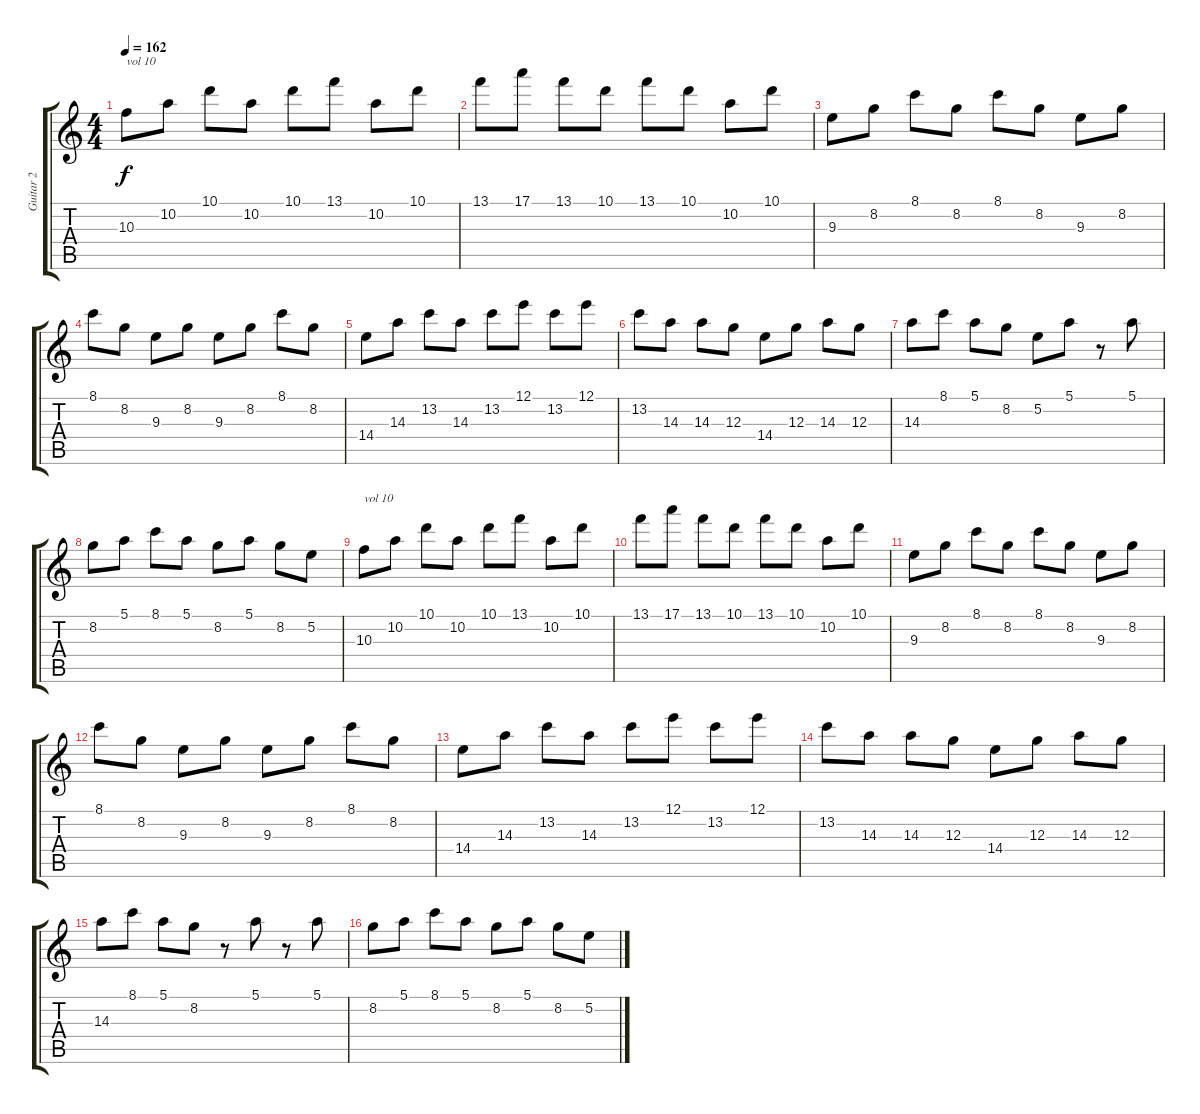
\track ("Guitar 2" "Guitar 2") {instrument distortionguitar}
\staff {score tabs}
\tuning (E4 B3 G3 D3 A2 E2) {hide}
\ts (4 4)
\tempo 162
\clef g2
\ks c
10.3.8{txt "vol 10" dy f} 10.2.8 10.1.8 10.2.8 10.1.8 13.1.8 10.2.8 10.1.8 |
13.1.8 17.1.8 13.1.8 10.1.8 13.1.8 10.1.8 10.2.8 10.1.8 |
9.3.8 8.2.8 8.1.8 8.2.8 8.1.8 8.2.8 9.3.8 8.2.8 |
8.1.8 8.2.8 9.3.8 8.2.8 9.3.8 8.2.8 8.1.8 8.2.8 |
14.4.8 14.3.8 13.2.8 14.3.8 13.2.8 12.1.8 13.2.8 12.1.8 |
13.2.8 14.3.8 14.3.8 12.3.8 14.4.8 12.3.8 14.3.8 12.3.8 |
14.3.8 8.1.8 5.1.8 8.2.8 5.2.8 5.1.8 r.8 5.1.8 |
8.2.8 5.1.8 8.1.8 5.1.8 8.2.8 5.1.8 8.2.8 5.2.8 |
10.3.8{txt "vol 10"} 10.2.8 10.1.8 10.2.8 10.1.8 13.1.8 10.2.8 10.1.8 |
13.1.8 17.1.8 13.1.8 10.1.8 13.1.8 10.1.8 10.2.8 10.1.8 |
9.3.8 8.2.8 8.1.8 8.2.8 8.1.8 8.2.8 9.3.8 8.2.8 |
8.1.8 8.2.8 9.3.8 8.2.8 9.3.8 8.2.8 8.1.8 8.2.8 |
14.4.8 14.3.8 13.2.8 14.3.8 13.2.8 12.1.8 13.2.8 12.1.8 |
13.2.8 14.3.8 14.3.8 12.3.8 14.4.8 12.3.8 14.3.8 12.3.8 |
14.3.8 8.1.8 5.1.8 8.2.8 r.8 5.1.8 r.8 5.1.8 |
8.2.8 5.1.8 8.1.8 5.1.8 8.2.8 5.1.8 8.2.8 5.2.8
